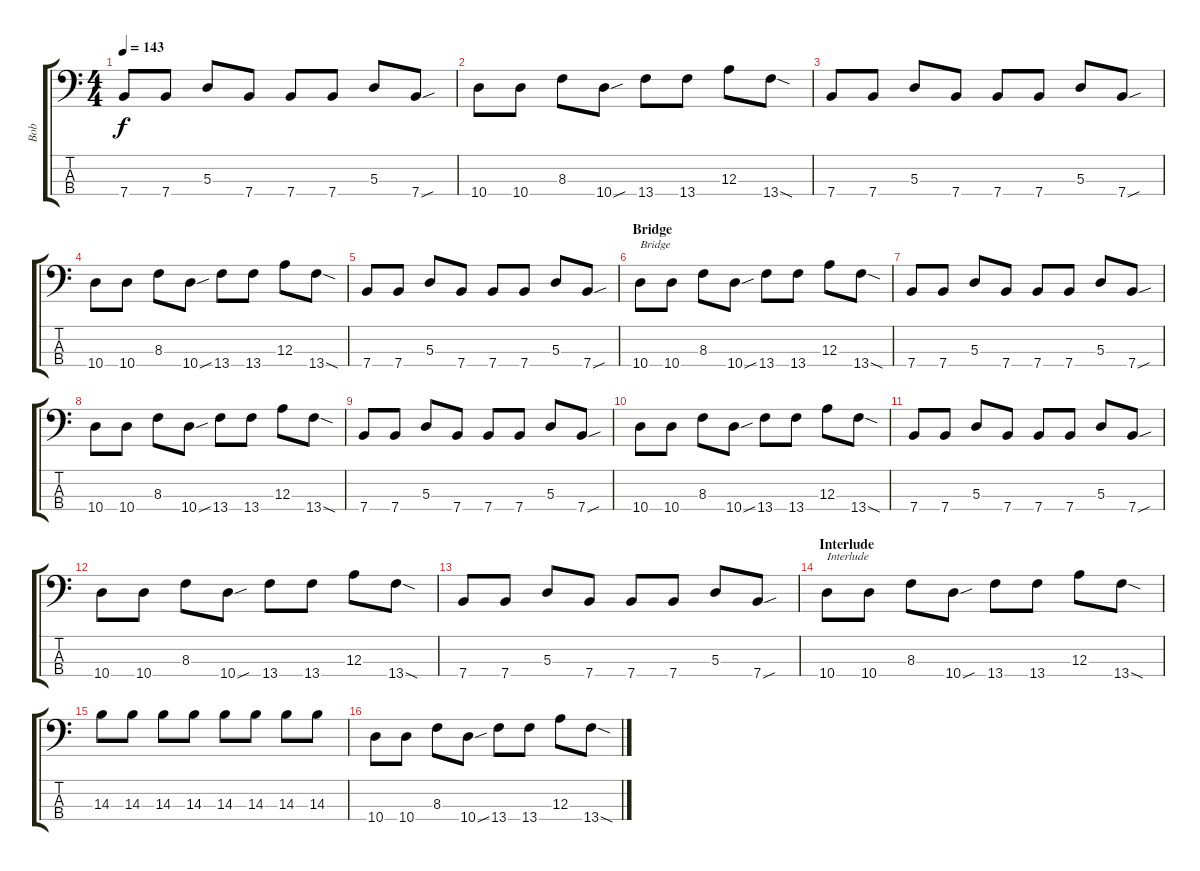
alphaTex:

\track ("Bob" "Bob") {instrument synthbass2}
\staff {score tabs}
\tuning (G2 D2 A1 E1) {hide}
\ts (4 4)
\tempo 143
\clef f4
\ks c
7.4.8{dy f} 7.4.8 5.3.8 7.4.8 7.4.8 7.4.8 5.3.8 7.4{sou}.8 |
10.4.8 10.4.8 8.3.8 10.4{sou}.8 13.4.8 13.4.8 12.3.8 13.4{sod}.8 |
7.4.8 7.4.8 5.3.8 7.4.8 7.4.8 7.4.8 5.3.8 7.4{sou}.8 |
10.4.8 10.4.8 8.3.8 10.4{sou}.8 13.4.8 13.4.8 12.3.8 13.4{sod}.8 |
7.4.8 7.4.8 5.3.8 7.4.8 7.4.8 7.4.8 5.3.8 7.4{sou}.8 |
\section ("" "Bridge")
10.4.8{txt "Bridge"} 10.4.8 8.3.8 10.4{sou}.8 13.4.8 13.4.8 12.3.8 13.4{sod}.8 |
7.4.8 7.4.8 5.3.8 7.4.8 7.4.8 7.4.8 5.3.8 7.4{sou}.8 |
10.4.8 10.4.8 8.3.8 10.4{sou}.8 13.4.8 13.4.8 12.3.8 13.4{sod}.8 |
7.4.8 7.4.8 5.3.8 7.4.8 7.4.8 7.4.8 5.3.8 7.4{sou}.8 |
10.4.8 10.4.8 8.3.8 10.4{sou}.8 13.4.8 13.4.8 12.3.8 13.4{sod}.8 |
7.4.8 7.4.8 5.3.8 7.4.8 7.4.8 7.4.8 5.3.8 7.4{sou}.8 |
10.4.8 10.4.8 8.3.8 10.4{sou}.8 13.4.8 13.4.8 12.3.8 13.4{sod}.8 |
7.4.8 7.4.8 5.3.8 7.4.8 7.4.8 7.4.8 5.3.8 7.4{sou}.8 |
\section ("" "Interlude")
10.4.8{txt "Interlude"} 10.4.8 8.3.8 10.4{sou}.8 13.4.8 13.4.8 12.3.8 13.4{sod}.8 |
14.3.8 14.3.8 14.3.8 14.3.8 14.3.8 14.3.8 14.3.8 14.3.8 |
10.4.8 10.4.8 8.3.8 10.4{sou}.8 13.4.8 13.4.8 12.3.8 13.4{sod}.8
